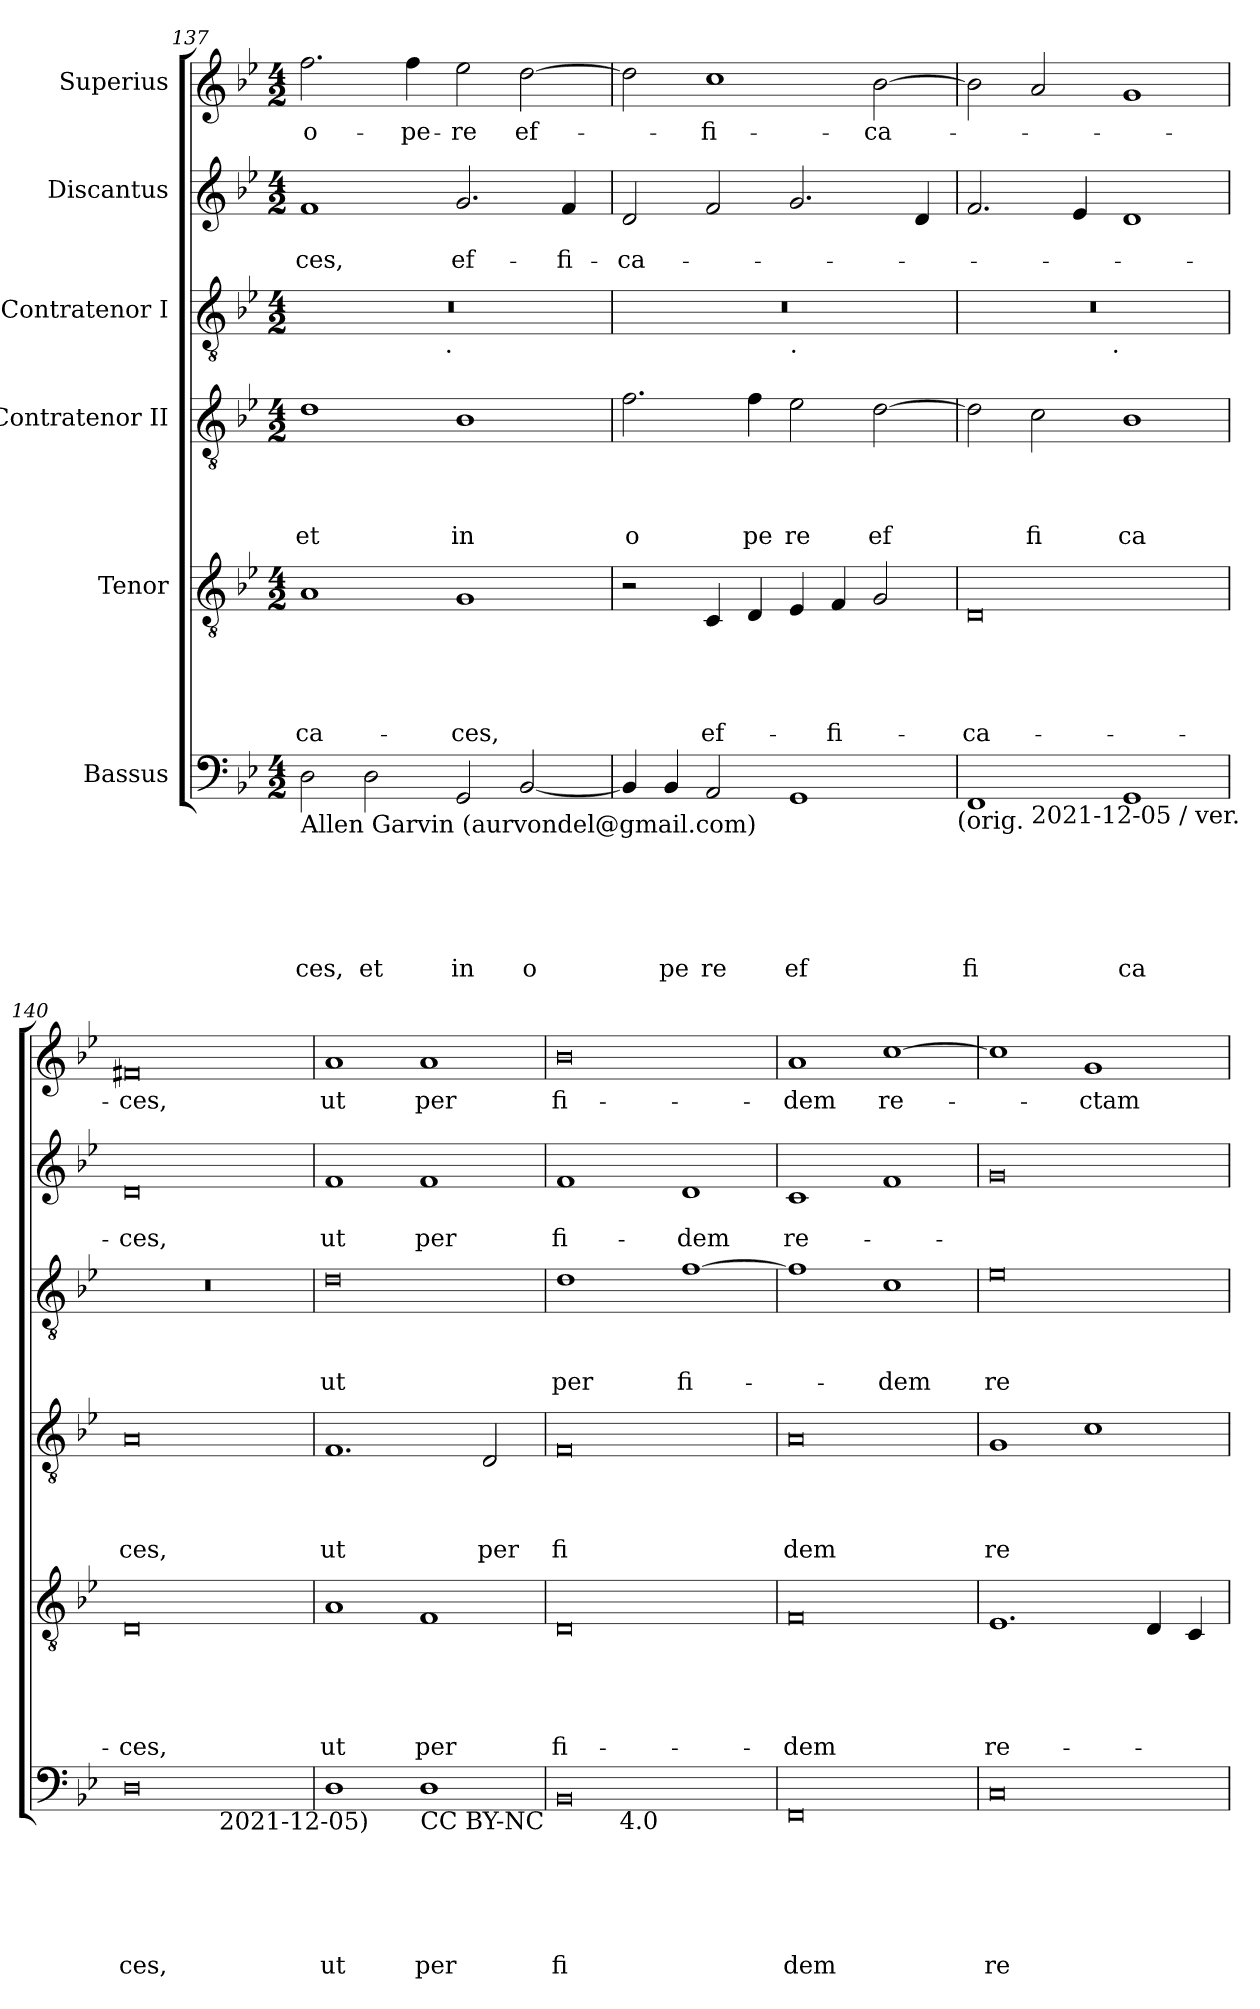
**kern	**text	**text	**text	**text	**text	**text	**kern	**text	**text	**text	**text	**text	**kern	**text	**text	**text	**text	**kern	**text	**text	**text	**kern	**text	**text	**kern	**text
*part6	*part6	*part6	*part6	*part6	*part6	*part6	*part5	*part5	*part5	*part5	*part5	*part5	*part4	*part4	*part4	*part4	*part4	*part3	*part3	*part3	*part3	*part2	*part2	*part2	*part1	*part1
*staff6	*staff6	*staff6	*staff6	*staff6	*staff6	*staff6	*staff5	*staff5	*staff5	*staff5	*staff5	*staff5	*staff4	*staff4	*staff4	*staff4	*staff4	*staff3	*staff3	*staff3	*staff3	*staff2	*staff2	*staff2	*staff1	*staff1
*I"Bassus	*	*	*	*	*	*	*I"Tenor	*	*	*	*	*	*I"Contratenor II	*	*	*	*	*I"Contratenor I	*	*	*	*I"Discantus	*	*	*I"Superius	*
*clefF4	*	*	*	*	*	*	*clefGv2	*	*	*	*	*	*clefGv2	*	*	*	*	*clefGv2	*	*	*	*clefG2	*	*	*clefG2	*
*k[b-e-]	*	*	*	*	*	*	*k[b-e-]	*	*	*	*	*	*k[b-e-]	*	*	*	*	*k[b-e-]	*	*	*	*k[b-e-]	*	*	*k[b-e-]	*
*B-:	*	*	*	*	*	*	*B-:	*	*	*	*	*	*B-:	*	*	*	*	*B-:	*	*	*	*B-:	*	*	*B-:	*
*M4/2	*	*	*	*	*	*	*M4/2	*	*	*	*	*	*M4/2	*	*	*	*	*M4/2	*	*	*	*M4/2	*	*	*M4/2	*
=137	=137	=137	=137	=137	=137	=137	=137	=137	=137	=137	=137	=137	=137	=137	=137	=137	=137	=137	=137	=137	=137	=137	=137	=137	=137	=137
!LO:TX:b:t=Allen Garvin (aurvondel@gmail.com)	!	!	!	!	!	!	!	!	!	!	!	!	!	!	!	!	!	!	!	!	!	!	!	!	!	!
!	!	!	!	!	!	!LO:LY:b	!	!	!	!	!	!LO:LY:b	!	!	!	!	!LO:LY:b	!	!	!	!	!	!	!LO:LY:b	!	!LO:LY:b
*	*	*	*	*	*	*	*	*	*	*	*	*	*	*	*	*	*	*^	*	*	*	*	*	*	*	*
2D\	.	.	.	.	.	ces,	1A	.	.	.	.	-ca-	1d	.	.	.	et	0r	2ryy	.	.	.	1f	.	-ces,	2.ff\	o-
!	!	!	!	!	!	!LO:LY:b	!	!	!	!	!	!	!	!	!	!	!	!	!	!	!	!	!	!	!	!	!
2D\	.	.	.	.	.	et	.	.	.	.	.	.	.	.	.	.	.	.	4...ryy	.	.	.	.	.	.	.	.
!	!	!	!	!	!	!	!	!	!	!	!	!	!	!	!	!	!	!	!	!	!	!	!	!	!	!	!LO:LY:b
.	.	.	.	.	.	.	.	.	.	.	.	.	.	.	.	.	.	.	.	.	.	.	.	.	.	4ff\	-pe-
!	!	!	!	!	!	!	!	!	!	!	!	!	!	!	!	!	!	!	!LO:TX:b:t=.	!	!	!	!	!	!	!	!
.	.	.	.	.	.	.	.	.	.	.	.	.	.	.	.	.	.	.	1ryy	.	.	.	.	.	.	.	.
!	!	!	!	!	!	!LO:LY:b	!	!	!	!	!	!LO:LY:b	!	!	!	!	!LO:LY:b	!	!	!	!	!	!	!	!LO:LY:b	!	!LO:LY:b
2GG/	.	.	.	.	.	in	1G	.	.	.	.	-ces,	1B-	.	.	.	in	.	.	.	.	.	2.g/	.	ef-	2ee-\	-re
!	!	!	!	!	!	!LO:LY:b	!	!	!	!	!	!	!	!	!	!	!	!	!	!	!	!	!	!	!	!	!LO:LY:b
[<2BB-/	.	.	.	.	.	o	.	.	.	.	.	.	.	.	.	.	.	.	.	.	.	.	.	.	.	[>2dd\	ef-
!	!	!	!	!	!	!	!	!	!	!	!	!	!	!	!	!	!	!	!	!	!	!	!	!	!LO:LY:b	!	!
.	.	.	.	.	.	.	.	.	.	.	.	.	.	.	.	.	.	.	.	.	.	.	4f/	.	-fi-	.	.
.	.	.	.	.	.	.	.	.	.	.	.	.	.	.	.	.	.	.	32ryy	.	.	.	.	.	.	.	.
=138	=138	=138	=138	=138	=138	=138	=138	=138	=138	=138	=138	=138	=138	=138	=138	=138	=138	=138	=138	=138	=138	=138	=138	=138	=138	=138	=138
!	!	!	!	!	!	!	!	!	!	!	!	!	!	!	!	!	!LO:LY:b	!	!	!	!	!	!	!	!LO:LY:b	!	!
4BB-/]	.	.	.	.	.	.	2r	.	.	.	.	.	2.f\	.	.	.	o	0r	1ryy	.	.	.	2d/	.	-ca-	2dd\]	.
!	!	!	!	!	!	!LO:LY:b	!	!	!	!	!	!	!	!	!	!	!	!	!	!	!	!	!	!	!	!	!
4BB-/	.	.	.	.	.	pe	.	.	.	.	.	.	.	.	.	.	.	.	.	.	.	.	.	.	.	.	.
!	!	!	!	!	!	!LO:LY:b	!	!	!	!	!	!LO:LY:b	!	!	!	!	!	!	!	!	!	!	!	!	!	!	!LO:LY:b
2AA/	.	.	.	.	.	re	4C/	.	.	.	.	ef-	.	.	.	.	.	.	.	.	.	.	2f/	.	.	1cc	-fi-
!	!	!	!	!	!	!	!	!	!	!	!	!	!	!	!	!	!LO:LY:b	!	!	!	!	!	!	!	!	!	!
.	.	.	.	.	.	.	4D/	.	.	.	.	.	4f\	.	.	.	pe	.	.	.	.	.	.	.	.	.	.
!	!	!	!	!	!	!	!	!	!	!	!	!	!	!	!	!	!	!	!LO:TX:b:t=.	!	!	!	!	!	!	!	!
!	!	!	!	!	!	!LO:LY:b	!	!	!	!	!	!	!	!	!	!	!LO:LY:b	!	!	!	!	!	!	!	!	!	!
1GG	.	.	.	.	.	ef	4E-/	.	.	.	.	.	2e-\	.	.	.	re	.	1ryy	.	.	.	2.g/	.	.	.	.
!	!	!	!	!	!	!	!	!	!	!	!	!LO:LY:b	!	!	!	!	!	!	!	!	!	!	!	!	!	!	!
.	.	.	.	.	.	.	4F/	.	.	.	.	-fi-	.	.	.	.	.	.	.	.	.	.	.	.	.	.	.
!	!	!	!	!	!	!	!	!	!	!	!	!	!	!	!	!	!LO:LY:b	!	!	!	!	!	!	!	!	!	!LO:LY:b
.	.	.	.	.	.	.	2G/	.	.	.	.	.	[>2d\	.	.	.	ef	.	.	.	.	.	.	.	.	[>2b-\	-ca-
.	.	.	.	.	.	.	.	.	.	.	.	.	.	.	.	.	.	.	.	.	.	.	4d/	.	.	.	.
!LO:TX:b:t=(orig.	!	!	!	!	!	!	!	!	!	!	!	!	!	!	!	!	!	!	!	!	!	!	!	!	!	!	!
=139	=139	=139	=139	=139	=139	=139	=139	=139	=139	=139	=139	=139	=139	=139	=139	=139	=139	=139	=139	=139	=139	=139	=139	=139	=139	=139	=139
!	!	!	!	!	!	!LO:LY:b	!	!	!	!	!	!LO:LY:b	!	!	!	!	!	!	!	!	!	!	!	!	!	!	!
*^	*	*	*	*	*	*	*	*	*	*	*	*	*	*	*	*	*	*	*	*	*	*	*	*	*	*	*
1FF	2ryy	.	.	.	.	.	fi	0D	.	.	.	.	-ca-	2d\]	.	.	.	.	0r	2ryy	.	.	.	2.f/	.	.	2b-\]	.
!	!LO:TX:b:t=2021-12-05 / ver.	!	!	!	!	!	!	!	!	!	!	!	!	!	!	!	!	!	!	!	!	!	!	!	!	!	!	!
!	!	!	!	!	!	!	!	!	!	!	!	!	!	!	!	!	!	!LO:LY:b	!	!	!	!	!	!	!	!	!	!
.	1.ryy	.	.	.	.	.	.	.	.	.	.	.	.	2c\	.	.	.	fi	.	4...ryy	.	.	.	.	.	.	2a/	.
.	.	.	.	.	.	.	.	.	.	.	.	.	.	.	.	.	.	.	.	.	.	.	.	4e-/	.	.	.	.
!	!	!	!	!	!	!	!	!	!	!	!	!	!	!	!	!	!	!	!	!LO:TX:b:t=.	!	!	!	!	!	!	!	!
.	.	.	.	.	.	.	.	.	.	.	.	.	.	.	.	.	.	.	.	1ryy	.	.	.	.	.	.	.	.
!	!	!	!	!	!	!	!LO:LY:b	!	!	!	!	!	!	!	!	!	!	!LO:LY:b	!	!	!	!	!	!	!	!	!	!
1GG	.	.	.	.	.	.	ca	.	.	.	.	.	.	1B-	.	.	.	ca	.	.	.	.	.	1d	.	.	1g	.
.	.	.	.	.	.	.	.	.	.	.	.	.	.	.	.	.	.	.	.	32ryy	.	.	.	.	.	.	.	.
=140	=140	=140	=140	=140	=140	=140	=140	=140	=140	=140	=140	=140	=140	=140	=140	=140	=140	=140	=140	=140	=140	=140	=140	=140	=140	=140	=140	=140
!	!	!	!	!	!	!	!LO:LY:b	!	!	!	!	!	!LO:LY:b	!	!	!	!	!LO:LY:b	!	!	!	!	!	!	!	!LO:LY:b	!	!LO:LY:b
*	*	*	*	*	*	*	*	*	*	*	*	*	*	*	*	*	*	*	*v	*v	*	*	*	*	*	*	*	*
0D	1ryy	.	.	.	.	.	ces,	0D	.	.	.	.	-ces,	0A	.	.	.	ces,	0r	.	.	.	0d	.	-ces,	0f#X	-ces,
!	!LO:TX:b:t=2021-12-05)	!	!	!	!	!	!	!	!	!	!	!	!	!	!	!	!	!	!	!	!	!	!	!	!	!	!
.	1ryy	.	.	.	.	.	.	.	.	.	.	.	.	.	.	.	.	.	.	.	.	.	.	.	.	.	.
=141	=141	=141	=141	=141	=141	=141	=141	=141	=141	=141	=141	=141	=141	=141	=141	=141	=141	=141	=141	=141	=141	=141	=141	=141	=141	=141	=141
!	!	!	!	!	!	!	!LO:LY:b	!	!	!	!	!	!LO:LY:b	!	!	!	!	!LO:LY:b	!	!	!	!LO:LY:b	!	!	!LO:LY:b	!	!LO:LY:b
*v	*v	*	*	*	*	*	*	*	*	*	*	*	*	*	*	*	*	*	*	*	*	*	*	*	*	*	*
1D	.	.	.	.	.	ut	1A	.	.	.	.	ut	1.F	.	.	.	ut	0d	.	.	ut	1f	.	ut	1a	ut
!LO:TX:b:t=CC BY-NC	!	!	!	!	!	!	!	!	!	!	!	!	!	!	!	!	!	!	!	!	!	!	!	!	!	!
!	!	!	!	!	!	!LO:LY:b	!	!	!	!	!	!LO:LY:b	!	!	!	!	!	!	!	!	!	!	!	!LO:LY:b	!	!LO:LY:b
1D	.	.	.	.	.	per	1F	.	.	.	.	per	.	.	.	.	.	.	.	.	.	1f	.	per	1a	per
!	!	!	!	!	!	!	!	!	!	!	!	!	!	!	!	!	!LO:LY:b	!	!	!	!	!	!	!	!	!
.	.	.	.	.	.	.	.	.	.	.	.	.	2D/	.	.	.	per	.	.	.	.	.	.	.	.	.
=142	=142	=142	=142	=142	=142	=142	=142	=142	=142	=142	=142	=142	=142	=142	=142	=142	=142	=142	=142	=142	=142	=142	=142	=142	=142	=142
!	!	!	!	!	!	!LO:LY:b	!	!	!	!	!	!LO:LY:b	!	!	!	!	!LO:LY:b	!	!	!	!LO:LY:b	!	!	!LO:LY:b	!	!LO:LY:b
*^	*	*	*	*	*	*	*	*	*	*	*	*	*	*	*	*	*	*	*	*	*	*	*	*	*	*
0BB-	2ryy	.	.	.	.	.	fi	0D	.	.	.	.	fi-	0F	.	.	.	fi	1d	.	.	per	1f	.	fi-	0b-	fi-
!	!LO:TX:b:t=4.0	!	!	!	!	!	!	!	!	!	!	!	!	!	!	!	!	!	!	!	!	!	!	!	!	!	!
.	1.ryy	.	.	.	.	.	.	.	.	.	.	.	.	.	.	.	.	.	.	.	.	.	.	.	.	.	.
!	!	!	!	!	!	!	!	!	!	!	!	!	!	!	!	!	!	!	!	!	!	!LO:LY:b	!	!	!LO:LY:b	!	!
.	.	.	.	.	.	.	.	.	.	.	.	.	.	.	.	.	.	.	[>1f	.	.	fi-	1d	.	-dem	.	.
=143	=143	=143	=143	=143	=143	=143	=143	=143	=143	=143	=143	=143	=143	=143	=143	=143	=143	=143	=143	=143	=143	=143	=143	=143	=143	=143	=143
!	!	!	!	!	!	!	!LO:LY:b	!	!	!	!	!	!LO:LY:b	!	!	!	!	!LO:LY:b	!	!	!	!	!	!	!LO:LY:b	!	!LO:LY:b
*v	*v	*	*	*	*	*	*	*	*	*	*	*	*	*	*	*	*	*	*	*	*	*	*	*	*	*	*
0FF	.	.	.	.	.	dem	0F	.	.	.	.	-dem	0A	.	.	.	dem	1f]	.	.	.	1c	.	re-	1a	-dem
!	!	!	!	!	!	!	!	!	!	!	!	!	!	!	!	!	!	!	!	!	!LO:LY:b	!	!	!	!	!LO:LY:b
.	.	.	.	.	.	.	.	.	.	.	.	.	.	.	.	.	.	1c	.	.	-dem	1f	.	.	[>1cc	re-
=144	=144	=144	=144	=144	=144	=144	=144	=144	=144	=144	=144	=144	=144	=144	=144	=144	=144	=144	=144	=144	=144	=144	=144	=144	=144	=144
!	!	!	!	!	!	!LO:LY:b	!	!	!	!	!	!LO:LY:b	!	!	!	!	!LO:LY:b	!	!	!	!LO:LY:b	!	!	!	!	!
0C	.	.	.	.	.	re	1.E-	.	.	.	.	re-	1G	.	.	.	re	0e-	.	.	re-	0g	.	.	1cc]	.
!	!	!	!	!	!	!	!	!	!	!	!	!	!	!	!	!	!	!	!	!	!	!	!	!	!	!LO:LY:b
.	.	.	.	.	.	.	.	.	.	.	.	.	1c	.	.	.	.	.	.	.	.	.	.	.	1g	-ctam
.	.	.	.	.	.	.	4D/	.	.	.	.	.	.	.	.	.	.	.	.	.	.	.	.	.	.	.
.	.	.	.	.	.	.	4C/	.	.	.	.	.	.	.	.	.	.	.	.	.	.	.	.	.	.	.
=	=	=	=	=	=	=	=	=	=	=	=	=	=	=	=	=	=	=	=	=	=	=	=	=	=	=
*-	*-	*-	*-	*-	*-	*-	*-	*-	*-	*-	*-	*-	*-	*-	*-	*-	*-	*-	*-	*-	*-	*-	*-	*-	*-	*-
